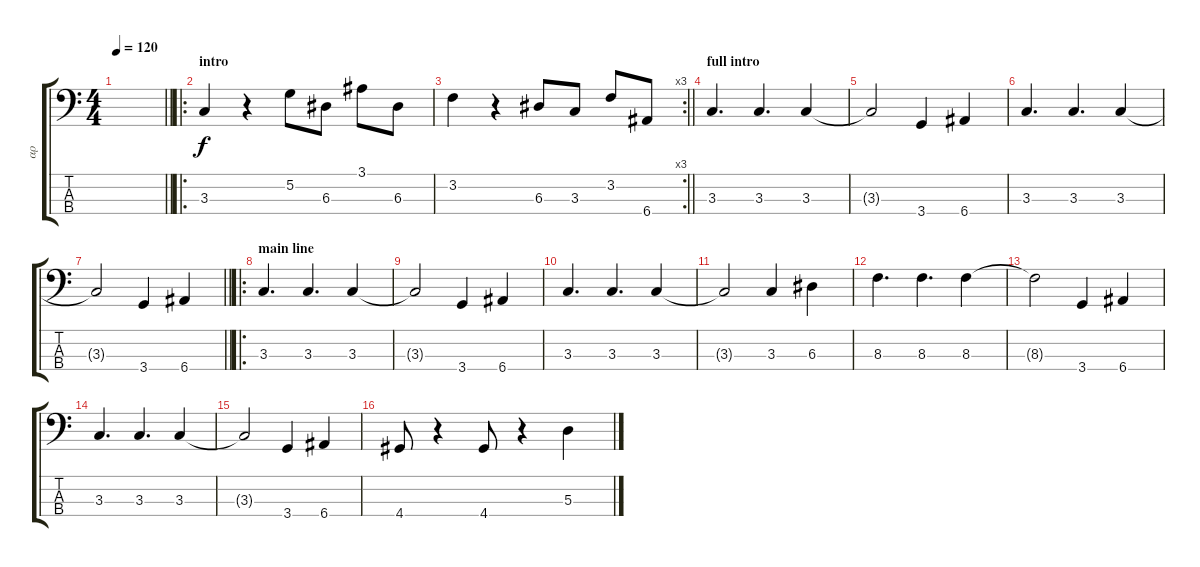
\track ("αρ" "αρ") {instrument electricbassfinger}
\staff {score tabs}
\tuning (G2 D2 A1 E1) {hide}
\ts (4 4)
\tempo 120
\clef f4
\barLineRight lightlight
\ks c
|
\ro
\section ("" "intro")
3.3.4 r.4 5.2.8 6.3.8 3.1.8 6.3.8 |
\rc 3
\barLineRight lightlight
3.2.4 r.4 6.3.8 3.3.8 3.2.8 6.4.8 |
\section ("" "full intro")
3.3.4{d} 3.3.4{d} 3.3.4 |
3.3{t}.2 3.4.4 6.4.4 |
3.3.4{d} 3.3.4{d} 3.3.4 |
\barLineRight lightlight
3.3{t}.2 3.4.4 6.4.4 |
\ro
\section ("" "main line")
3.3.4{d} 3.3.4{d} 3.3.4 |
3.3{t}.2 3.4.4 6.4.4 |
3.3.4{d} 3.3.4{d} 3.3.4 |
3.3{t}.2 3.3.4 6.3.4 |
8.3.4{d} 8.3.4{d} 8.3.4 |
8.3{t}.2 3.4.4 6.4.4 |
3.3.4{d} 3.3.4{d} 3.3.4 |
3.3{t}.2 3.4.4 6.4.4 |
4.4.8 r.4 4.4.8 r.4 5.3.4
